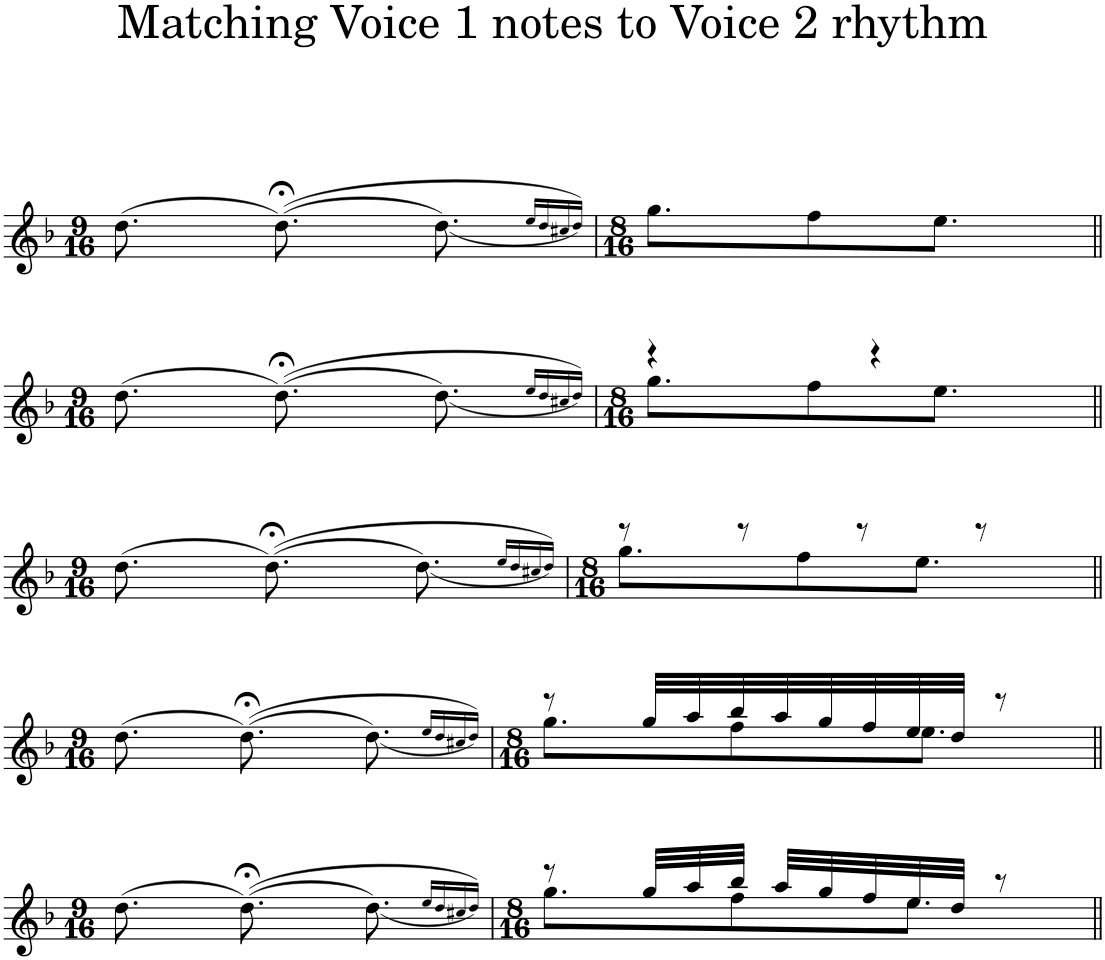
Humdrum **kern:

**kern
*part1
*staff1
*I"Violin
*I'Vln.
*clefG2
*k[b-]
*M9/16
=1
(8.dd\
((8.dd;<\)
(<8.dd\)
16qee/LL
16qdd/
16qcc#X/
16qdd/JJ))
=2
*M8/16
8.gg\L
8ff\
8.ee\J
!!LO:LB:g=z
=3||
*M9/16
(8.dd\
((8.dd;<\)
(<8.dd\)
16qee/LL
16qdd/
16qcc#X/
16qdd/JJ))
=4
*M8/16
*^
4r	8.gg\L
.	8ff\
4r	.
.	8.ee\J
*v	*v
!!LO:LB:g=z
=5||
*M9/16
(8.dd\
((8.dd;<\)
(<8.dd\)
16qee/LL
16qdd/
16qcc#X/
16qdd/JJ))
=6
*M8/16
*^
8r	8.gg\L
8r	.
.	8ff\
8r	.
.	8.ee\J
8r	.
*v	*v
!!LO:LB:g=z
=7||
*M9/16
(8.dd\
((8.dd;<\)
(<8.dd\)
16qee/LL
16qdd/
16qcc#X/
16qdd/JJ))
=8
*M8/16
*^
8r	8.gg\L
32gg/LLL	.
32aa/	.
32bb-/	8ff\
32aa/	.
32gg/	.
32ff/	.
32ee/	8.ee\J
32dd/JJJ	.
8r	.
*v	*v
!!LO:LB:g=z
=9||
*M9/16
(8.dd\
((8.dd;<\)
(<8.dd\)
16qee/LL
16qdd/
16qcc#X/
16qdd/JJ))
=10
*M8/16
*^
8r	8.gg\L
32gg/LLL	.
32aa/	.
32bb-/JJJ	8ff\
32aa/LLL	.
32gg/	.
32ff/	.
32ee/	8.ee\J
32dd/JJJ	.
8r	.
*v	*v
=||
*-
